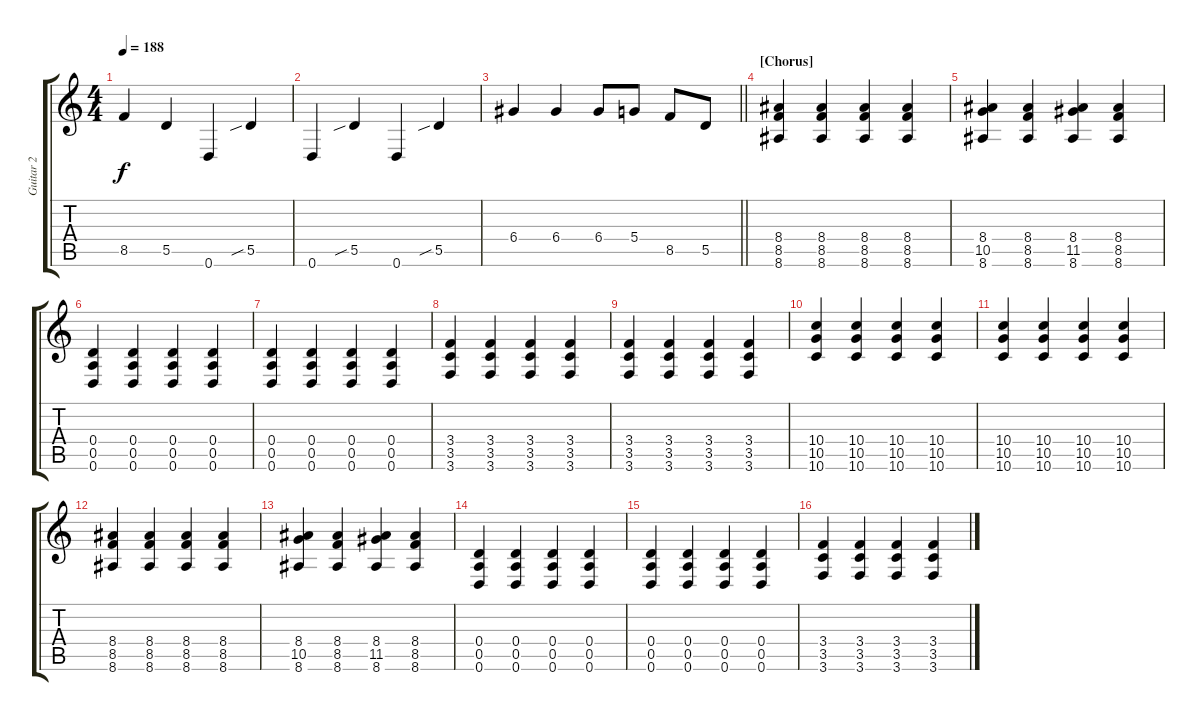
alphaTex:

\track ("Guitar 2" "Guitar 2") {instrument distortionguitar}
\staff {score tabs}
\tuning (E4 B3 G3 D3 A2 D2) {hide}
\ts (4 4)
\tempo 188
\clef g2
\ks c
8.5.4{dy f} 5.5.4 0.6.4 5.5{sib}.4 |
0.6.4 5.5{sib}.4 0.6.4 5.5{sib}.4 |
\barLineRight lightlight
6.4.4 6.4.4 6.4.8 5.4.8 8.5.8 5.5.8 |
\section ("" "[Chorus]")
(8.4 8.5 8.6).4 (8.4 8.5 8.6).4 (8.4 8.5 8.6).4 (8.4 8.5 8.6).4 |
(8.4 10.5 8.6).4 (8.4 8.5 8.6).4 (8.4 11.5 8.6).4 (8.4 8.5 8.6).4 |
(0.4 0.5 0.6).4 (0.4 0.5 0.6).4 (0.4 0.5 0.6).4 (0.4 0.5 0.6).4 |
(0.4 0.5 0.6).4 (0.4 0.5 0.6).4 (0.4 0.5 0.6).4 (0.4 0.5 0.6).4 |
(3.4 3.5 3.6).4 (3.4 3.5 3.6).4 (3.4 3.5 3.6).4 (3.4 3.5 3.6).4 |
(3.4 3.5 3.6).4 (3.4 3.5 3.6).4 (3.4 3.5 3.6).4 (3.4 3.5 3.6).4 |
(10.4 10.5 10.6).4 (10.4 10.5 10.6).4 (10.4 10.5 10.6).4 (10.4 10.5 10.6).4 |
(10.4 10.5 10.6).4 (10.4 10.5 10.6).4 (10.4 10.5 10.6).4 (10.4 10.5 10.6).4 |
(8.4 8.5 8.6).4 (8.4 8.5 8.6).4 (8.4 8.5 8.6).4 (8.4 8.5 8.6).4 |
(8.4 10.5 8.6).4 (8.4 8.5 8.6).4 (8.4 11.5 8.6).4 (8.4 8.5 8.6).4 |
(0.4 0.5 0.6).4 (0.4 0.5 0.6).4 (0.4 0.5 0.6).4 (0.4 0.5 0.6).4 |
(0.4 0.5 0.6).4 (0.4 0.5 0.6).4 (0.4 0.5 0.6).4 (0.4 0.5 0.6).4 |
(3.4 3.5 3.6).4 (3.4 3.5 3.6).4 (3.4 3.5 3.6).4 (3.4 3.5 3.6).4
